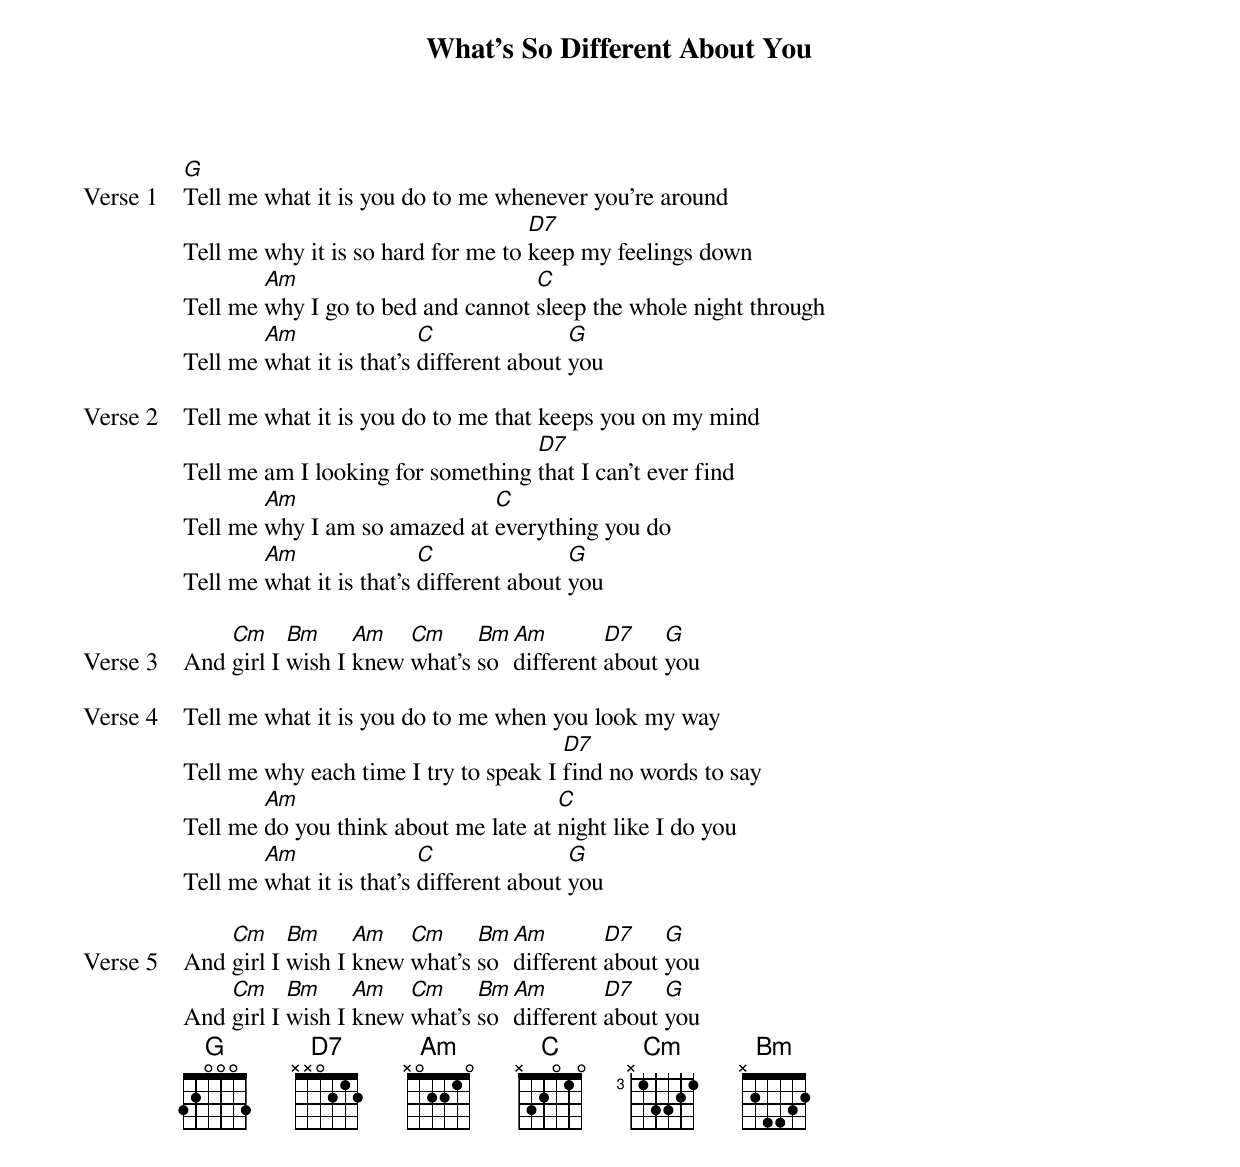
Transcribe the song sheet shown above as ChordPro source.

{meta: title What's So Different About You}
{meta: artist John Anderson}
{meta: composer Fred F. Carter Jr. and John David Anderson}

{start_of_verse: Verse 1}
[G]Tell me what it is you do to me whenever you're around
Tell me why it is so hard for me to [D7]keep my feelings down
Tell me [Am]why I go to bed and cannot [C]sleep the whole night through
Tell me [Am]what it is that's [C]different about [G]you
{end_of_verse}

{start_of_verse: Verse 2}
Tell me what it is you do to me that keeps you on my mind
Tell me am I looking for something [D7]that I can't ever find
Tell me [Am]why I am so amazed at [C]everything you do
Tell me [Am]what it is that's [C]different about [G]you
{end_of_verse}

{start_of_verse: Verse 3}
And [Cm]girl I [Bm]wish I [Am]knew [Cm]what's [Bm]so [Am]different [D7]about [G]you
{end_of_verse}

{start_of_verse: Verse 4}
Tell me what it is you do to me when you look my way
Tell me why each time I try to speak I [D7]find no words to say
Tell me [Am]do you think about me late at [C]night like I do you
Tell me [Am]what it is that's [C]different about [G]you
{end_of_verse}

{start_of_verse: Verse 5}
And [Cm]girl I [Bm]wish I [Am]knew [Cm]what's [Bm]so [Am]different [D7]about [G]you
And [Cm]girl I [Bm]wish I [Am]knew [Cm]what's [Bm]so [Am]different [D7]about [G]you
{end_of_verse}
